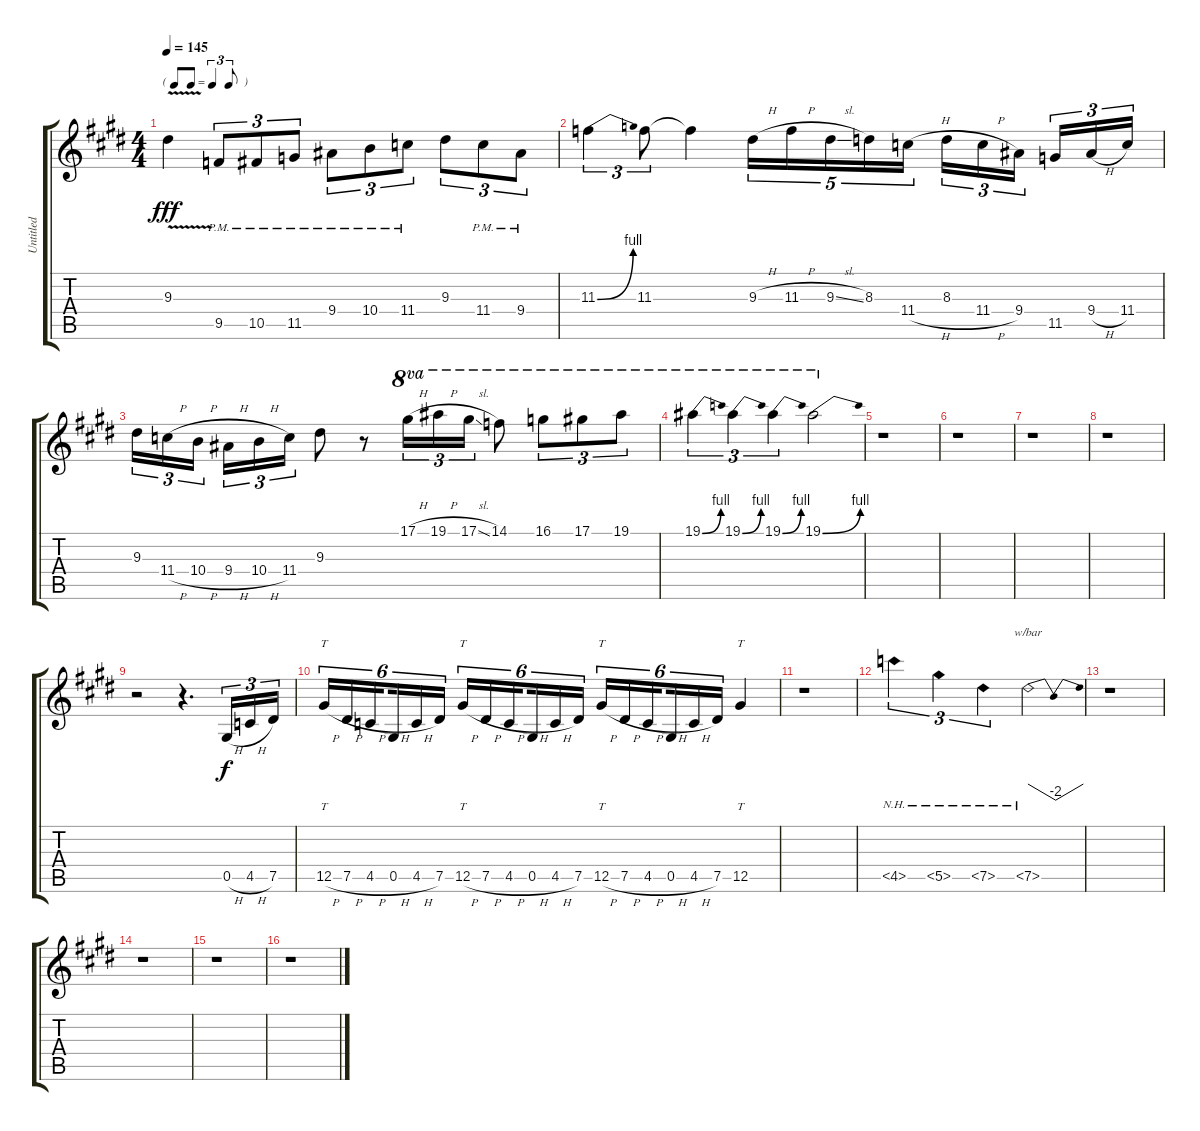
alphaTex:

\track ("Untitled" "Untitled") {instrument overdrivenguitar}
\staff {score tabs}
\tuning (Eb4 Bb3 Gb3 Db3 Ab2 Eb2) {hide}
\ts (4 4)
\tf triplet8th
\tempo 145
\clef g2
\ks c#minor
9.3{v}.4{dy fff} 9.5{pm}.8{tu (3 2)} 10.5{pm}.8{tu (3 2)} 11.5{pm}.8{tu (3 2)} 9.4{pm}.8{tu (3 2)} 10.4{pm}.8{tu (3 2)} 11.4{pm}.8{tu (3 2)} 9.3.8{tu (3 2)} 11.4{pm}.8{tu (3 2)} 9.4{pm}.8{tu (3 2)} |
\ks e
11.3{be (bend 0 0 60 4)}.4{tu (3 2)} 11.3.8{tu (3 2)} 11.3{t}.4 9.3{h}.16{tu (5 4)} 11.3{h}.16{tu (5 4)} 9.3{sl}.16{tu (5 4)} 8.3.16{tu (5 4)} 11.4{h}.16{tu (5 4)} 8.3.16{tu (3 2)} 11.4{h}.16{tu (3 2)} 9.4.16{tu (3 2) beam splitsecondary} 11.5.16{tu (3 2)} 9.4{h}.16{tu (3 2)} 11.4.16{tu (3 2)} |
\ks c#minor
9.3.16{tu (3 2)} 11.4{h}.16{tu (3 2)} 10.4{h}.16{tu (3 2) beam splitsecondary} 9.4{h}.16{tu (3 2)} 10.4{h}.16{tu (3 2)} 11.4.16{tu (3 2)} 9.3.8 r.8 17.1{h}.16{tu (3 2) ot 8va} 19.1{h}.16{tu (3 2) ot 8va} 17.1{sl}.16{tu (3 2) ot 8va} 14.1.8{ot 8va} 16.1.8{tu (3 2) ot 8va} 17.1.8{tu (3 2) ot 8va} 19.1.8{tu (3 2) ot 8va} |
19.1{be (bend 0 0 60 4)}.4{tu (3 2) ot 8va} 19.1{be (bend 0 0 60 4)}.4{tu (3 2) ot 8va} 19.1{be (bend 0 0 60 4)}.4{tu (3 2) ot 8va} 19.1{be (bend 0 0 60 4)}.2{ot 8va} |
\ks e
r.1 |
\ks c#minor
r.1 |
r.1 |
r.1 |
\ks e
r.2 r.4{d} 0.5{h}.16{tu (3 2) dy f} 4.5{h}.16{tu (3 2)} 7.5.16{tu (3 2)} |
\ks c#minor
12.5{h}.16{tt tu (6 4)} 7.5{h}.16{tu (6 4)} 4.5{h}.16{tu (6 4) beam splitsecondary} 0.5{h}.16{tu (6 4)} 4.5{h}.16{tu (6 4)} 7.5.16{tu (6 4)} 12.5{h}.16{tt tu (6 4)} 7.5{h}.16{tu (6 4)} 4.5{h}.16{tu (6 4) beam splitsecondary} 0.5{h}.16{tu (6 4)} 4.5{h}.16{tu (6 4)} 7.5.16{tu (6 4)} 12.5{h}.16{tt tu (6 4)} 7.5{h}.16{tu (6 4)} 4.5{h}.16{tu (6 4) beam splitsecondary} 0.5{h}.16{tu (6 4)} 4.5{h}.16{tu (6 4)} 7.5.16{tu (6 4)} 12.5.4{tt} |
r.1 |
4.5{nh}.4{tu (3 2)} 5.5{nh}.4{tu (3 2)} 7.5{nh}.4{tu (3 2)} 7.5{nh}.2{tbe (dip default 0 0 30 -8 60 0)} |
\ks e
r.1 |
\ks c#minor
r.1 |
r.1 |
r.1
